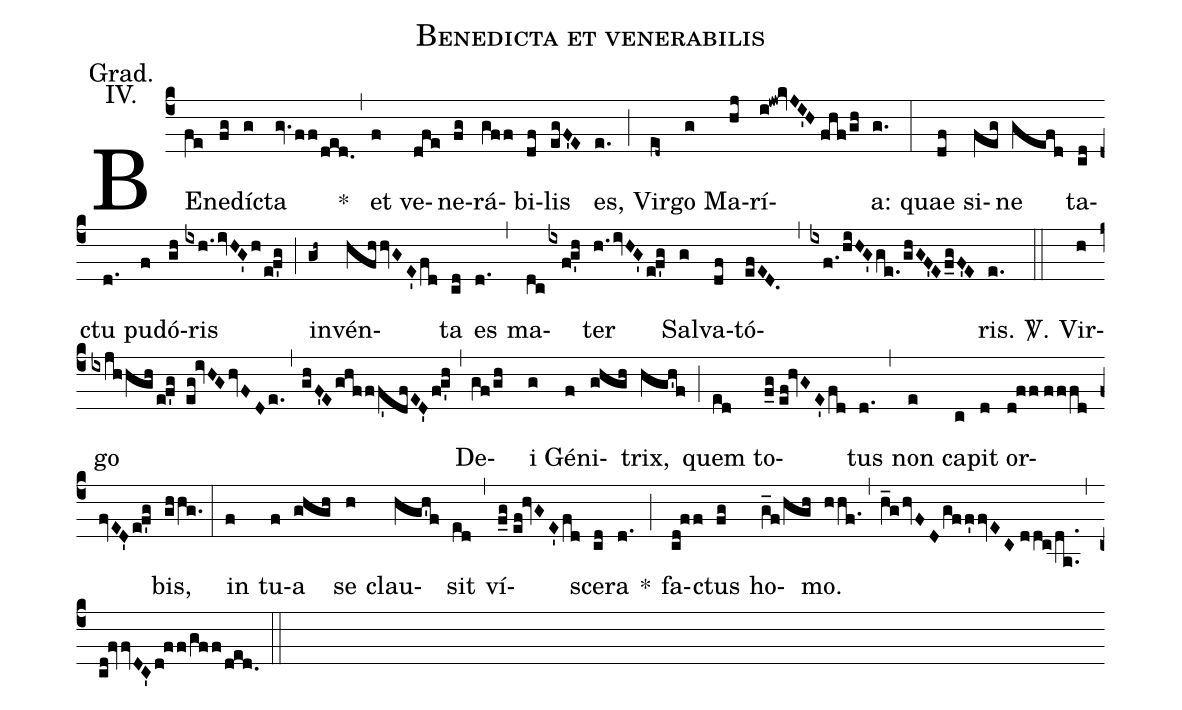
name:Benedicta et venerabilis;
office-part:Graduale;
mode:4;
annotation:Grad.;
annotation:IV.;
%%
(c4) BE(fe)ne(fg)dí(g)cta(gv.ff/ded.) *(,) et(f) ve(dfe)ne(fg)rá(gff)bi(df)lis(egF'E) es,(e.) (;) Vir(ed~)go(g) Ma(hj)rí(i!jw!kvJI'H//fhf/gh)a:(g.) (:) quae(df) si(feg)ne(gefd) ta(cd)ctu(d.) pu(f)dó(gh)ris(ixh.ivHG'h/e!f'g) (;) in(gh~)vén(hfhhvGE'fd)ta(cd) es(d.) (,) ma(dc/ix!f!g'h)ter(h./ivHG'e!f'g) Sal(g)va(df)tó(efED. ,ixf./hiHG'ge./ghGF'Ef_gF'E)ris.(e.) <sp>V/</sp>.(::) Vir(h)go(ixjhhgh/e!f'g eg!ivHGhvFDe.) (,) (ghF'Eghfff'dfED'f!g'h) (,) De(gf/gh )i(g) Gé(f)ni(ghgh)trix,(hgh'f) (;) quem(ed) to(f_g//ef!hvGE'fd)tus(d.) (,) non(e) ca(c)pit(d) or(d!ff//fffdfvED'e!f'g)bis,(ghhg.) (:) in(f) tu(f)a(ghgh) se(h) clau(hgh'f)sit(ed) (,) ví(f_g//ef!hvGE'fd)sce(cd)ra(d.) *(;) fa(cd!ff)ctus(fg) ho(g_f/hgh)mo.(hhf.) (,) (h_ghvFDgff'fvEC//ddc/da..) (,) (cd!fvvDC'd!ff/gff/ded.) (::)
